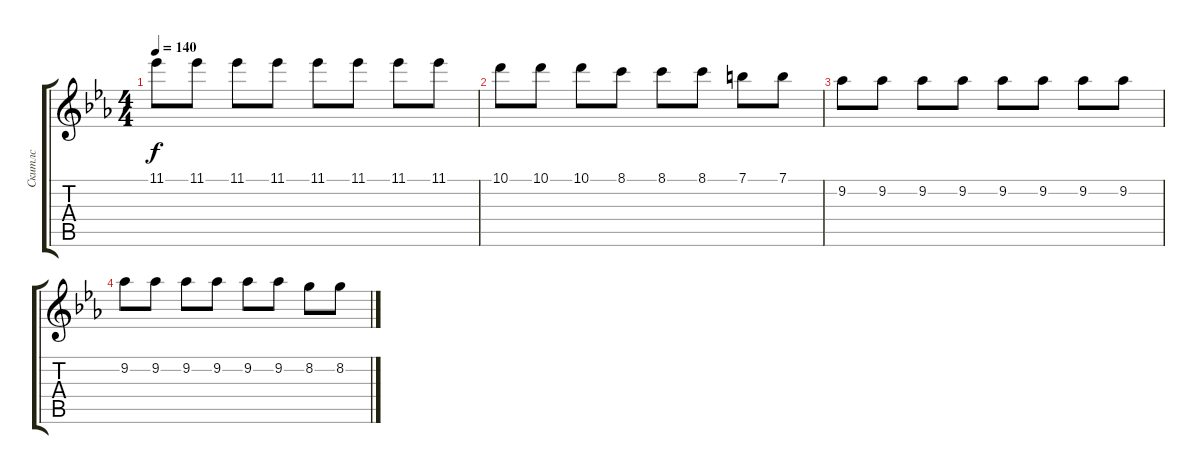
\track ("Скитлс" "Скитлс") {instrument distortionguitar}
\staff {score tabs}
\tuning (E4 B3 G3 D3 A2 E2) {hide}
\ts (4 4)
\tempo 140
\clef g2
\ks eb
11.1.8{dy f} 11.1.8 11.1.8 11.1.8 11.1.8 11.1.8 11.1.8 11.1.8 |
10.1.8 10.1.8 10.1.8 8.1.8 8.1.8 8.1.8 7.1.8 7.1.8 |
9.2.8 9.2.8 9.2.8 9.2.8 9.2.8 9.2.8 9.2.8 9.2.8 |
9.2.8 9.2.8 9.2.8 9.2.8 9.2.8 9.2.8 8.2.8 8.2.8
